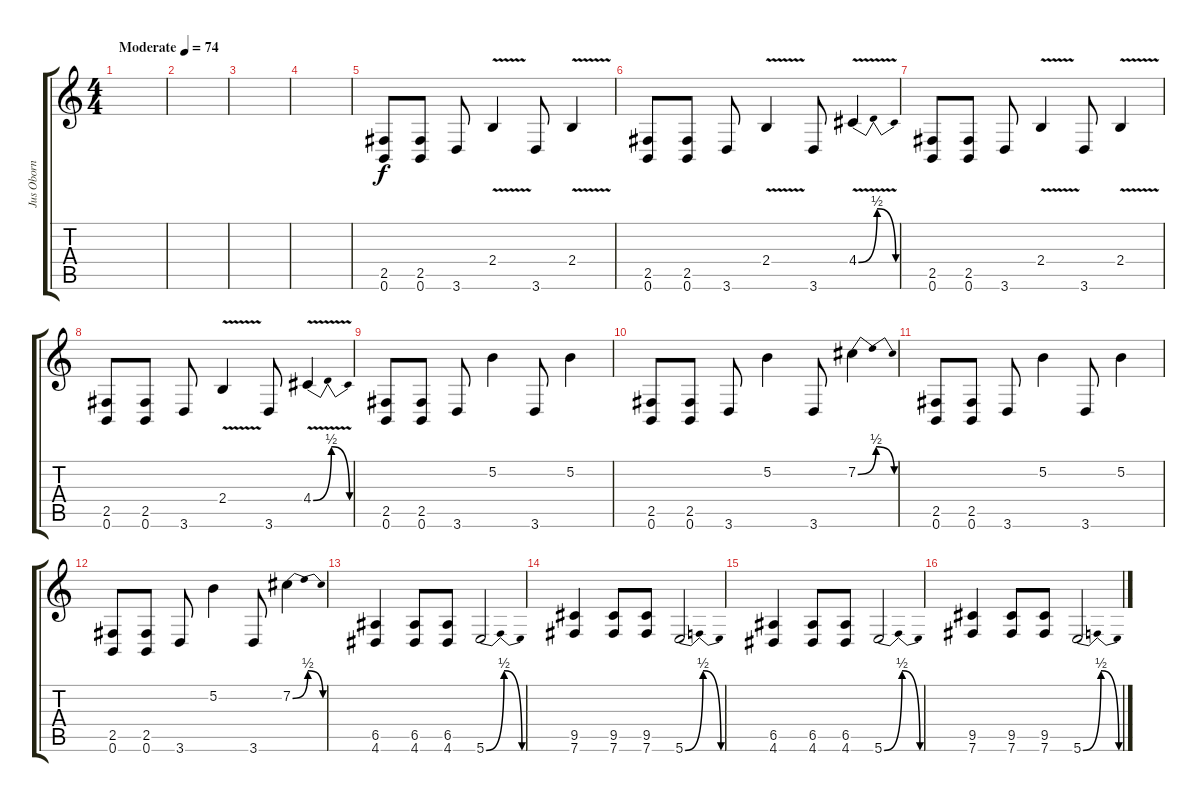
\track ("Jus Oborn" "Jus Oborn") {instrument distortionguitar}
\staff {score tabs}
\tuning (B3 Gb3 D3 A2 E2 B1) {hide}
\ts (4 4)
\tempo (74 "Moderate")
\clef g2
\ks c
|
|
|
|
(2.5 0.6).8 (2.5 0.6).8 3.6.8 2.4{v}.4 3.6.8 2.4{v}.4 |
(2.5 0.6).8 (2.5 0.6).8 3.6.8 2.4{v}.4 3.6.8 4.4{be (bendrelease 0 0 15 2 45 2 60 0) v}.4 |
(2.5 0.6).8 (2.5 0.6).8 3.6.8 2.4{v}.4 3.6.8 2.4{v}.4 |
(2.5 0.6).8 (2.5 0.6).8 3.6.8 2.4{v}.4 3.6.8 4.4{be (bendrelease 0 0 15 2 45 2 60 0) v}.4 |
(2.5 0.6).8 (2.5 0.6).8 3.6.8 5.2.4 3.6.8 5.2.4 |
(2.5 0.6).8 (2.5 0.6).8 3.6.8 5.2.4 3.6.8 7.2{be (bendrelease 0 0 15 2 45 2 60 0)}.4 |
(2.5 0.6).8 (2.5 0.6).8 3.6.8 5.2.4 3.6.8 5.2.4 |
(2.5 0.6).8 (2.5 0.6).8 3.6.8 5.2.4 3.6.8 7.2{be (bendrelease 0 0 15 2 45 2 60 0)}.4 |
(6.5 4.6).4 (6.5 4.6).8 (6.5 4.6).8 5.6{be (bendrelease 0 0 15 2 45 2 60 0)}.2 |
(9.5 7.6).4 (9.5 7.6).8 (9.5 7.6).8 5.6{be (bendrelease 0 0 15 2 45 2 60 0)}.2 |
(6.5 4.6).4 (6.5 4.6).8 (6.5 4.6).8 5.6{be (bendrelease 0 0 15 2 45 2 60 0)}.2 |
(9.5 7.6).4 (9.5 7.6).8 (9.5 7.6).8 5.6{be (bendrelease 0 0 15 2 45 2 60 0)}.2
